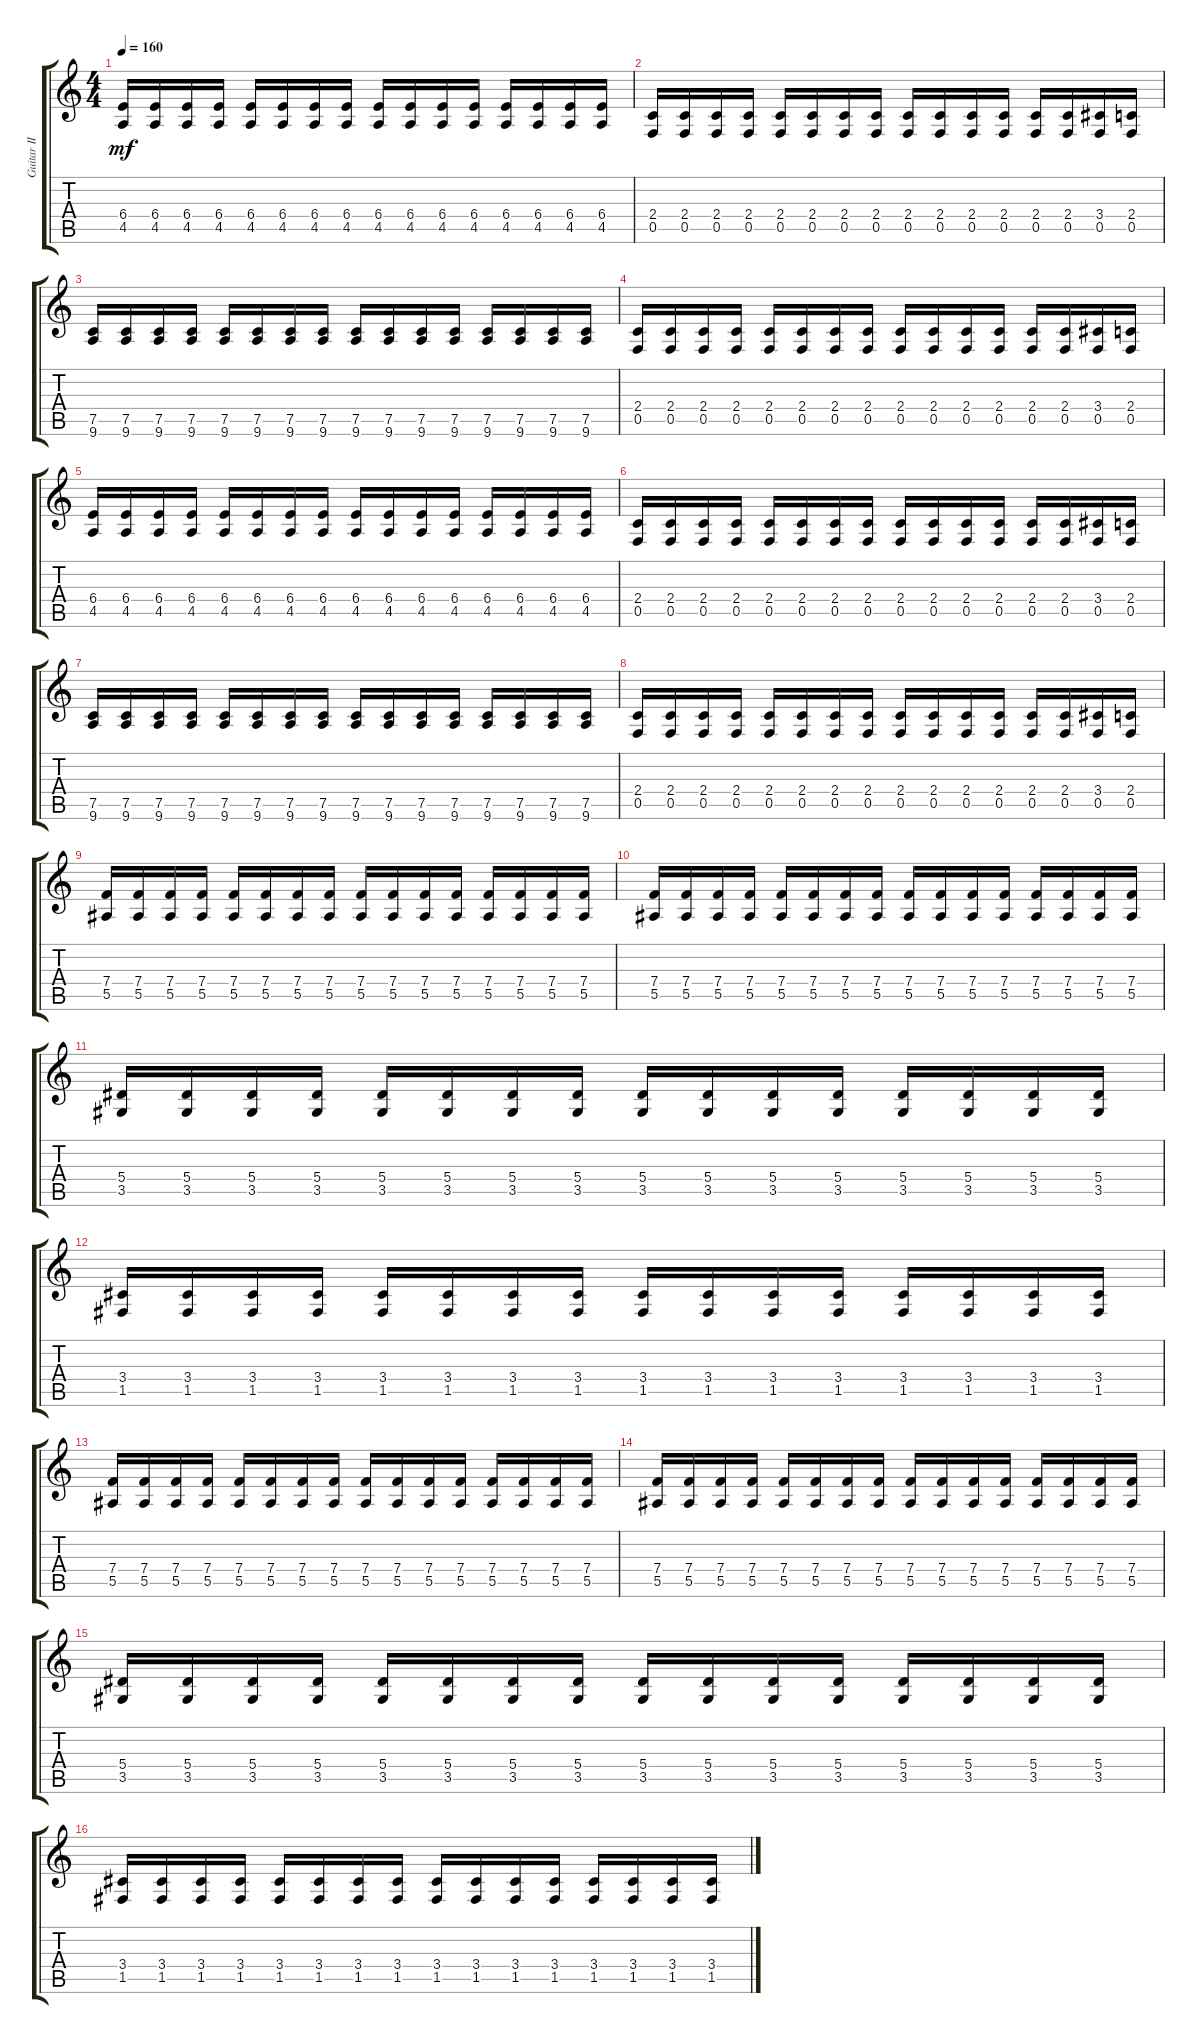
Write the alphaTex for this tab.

\track ("Guitar II" "Guitar II") {instrument distortionguitar}
\staff {score tabs}
\tuning (C4 G3 Eb3 Bb2 F2 C2) {hide}
\ts (4 4)
\tempo 160
\clef g2
\ks c
(6.4 4.5).16{dy mf} (6.4 4.5).16 (6.4 4.5).16 (6.4 4.5).16 (6.4 4.5).16 (6.4 4.5).16 (6.4 4.5).16 (6.4 4.5).16 (6.4 4.5).16 (6.4 4.5).16 (6.4 4.5).16 (6.4 4.5).16 (6.4 4.5).16 (6.4 4.5).16 (6.4 4.5).16 (6.4 4.5).16 |
(2.4 0.5).16 (2.4 0.5).16 (2.4 0.5).16 (2.4 0.5).16 (2.4 0.5).16 (2.4 0.5).16 (2.4 0.5).16 (2.4 0.5).16 (2.4 0.5).16 (2.4 0.5).16 (2.4 0.5).16 (2.4 0.5).16 (2.4 0.5).16 (2.4 0.5).16 (3.4 0.5).16 (2.4 0.5).16 |
(7.5 9.6).16 (7.5 9.6).16 (7.5 9.6).16 (7.5 9.6).16 (7.5 9.6).16 (7.5 9.6).16 (7.5 9.6).16 (7.5 9.6).16 (7.5 9.6).16 (7.5 9.6).16 (7.5 9.6).16 (7.5 9.6).16 (7.5 9.6).16 (7.5 9.6).16 (7.5 9.6).16 (7.5 9.6).16 |
(2.4 0.5).16 (2.4 0.5).16 (2.4 0.5).16 (2.4 0.5).16 (2.4 0.5).16 (2.4 0.5).16 (2.4 0.5).16 (2.4 0.5).16 (2.4 0.5).16 (2.4 0.5).16 (2.4 0.5).16 (2.4 0.5).16 (2.4 0.5).16 (2.4 0.5).16 (3.4 0.5).16 (2.4 0.5).16 |
(6.4 4.5).16 (6.4 4.5).16 (6.4 4.5).16 (6.4 4.5).16 (6.4 4.5).16 (6.4 4.5).16 (6.4 4.5).16 (6.4 4.5).16 (6.4 4.5).16 (6.4 4.5).16 (6.4 4.5).16 (6.4 4.5).16 (6.4 4.5).16 (6.4 4.5).16 (6.4 4.5).16 (6.4 4.5).16 |
(2.4 0.5).16 (2.4 0.5).16 (2.4 0.5).16 (2.4 0.5).16 (2.4 0.5).16 (2.4 0.5).16 (2.4 0.5).16 (2.4 0.5).16 (2.4 0.5).16 (2.4 0.5).16 (2.4 0.5).16 (2.4 0.5).16 (2.4 0.5).16 (2.4 0.5).16 (3.4 0.5).16 (2.4 0.5).16 |
(7.5 9.6).16 (7.5 9.6).16 (7.5 9.6).16 (7.5 9.6).16 (7.5 9.6).16 (7.5 9.6).16 (7.5 9.6).16 (7.5 9.6).16 (7.5 9.6).16 (7.5 9.6).16 (7.5 9.6).16 (7.5 9.6).16 (7.5 9.6).16 (7.5 9.6).16 (7.5 9.6).16 (7.5 9.6).16 |
(2.4 0.5).16 (2.4 0.5).16 (2.4 0.5).16 (2.4 0.5).16 (2.4 0.5).16 (2.4 0.5).16 (2.4 0.5).16 (2.4 0.5).16 (2.4 0.5).16 (2.4 0.5).16 (2.4 0.5).16 (2.4 0.5).16 (2.4 0.5).16 (2.4 0.5).16 (3.4 0.5).16 (2.4 0.5).16 |
(7.4 5.5).16 (7.4 5.5).16 (7.4 5.5).16 (7.4 5.5).16 (7.4 5.5).16 (7.4 5.5).16 (7.4 5.5).16 (7.4 5.5).16 (7.4 5.5).16 (7.4 5.5).16 (7.4 5.5).16 (7.4 5.5).16 (7.4 5.5).16 (7.4 5.5).16 (7.4 5.5).16 (7.4 5.5).16 |
(7.4 5.5).16 (7.4 5.5).16 (7.4 5.5).16 (7.4 5.5).16 (7.4 5.5).16 (7.4 5.5).16 (7.4 5.5).16 (7.4 5.5).16 (7.4 5.5).16 (7.4 5.5).16 (7.4 5.5).16 (7.4 5.5).16 (7.4 5.5).16 (7.4 5.5).16 (7.4 5.5).16 (7.4 5.5).16 |
(5.4 3.5).16 (5.4 3.5).16 (5.4 3.5).16 (5.4 3.5).16 (5.4 3.5).16 (5.4 3.5).16 (5.4 3.5).16 (5.4 3.5).16 (5.4 3.5).16 (5.4 3.5).16 (5.4 3.5).16 (5.4 3.5).16 (5.4 3.5).16 (5.4 3.5).16 (5.4 3.5).16 (5.4 3.5).16 |
(3.4 1.5).16 (3.4 1.5).16 (3.4 1.5).16 (3.4 1.5).16 (3.4 1.5).16 (3.4 1.5).16 (3.4 1.5).16 (3.4 1.5).16 (3.4 1.5).16 (3.4 1.5).16 (3.4 1.5).16 (3.4 1.5).16 (3.4 1.5).16 (3.4 1.5).16 (3.4 1.5).16 (3.4 1.5).16 |
(7.4 5.5).16 (7.4 5.5).16 (7.4 5.5).16 (7.4 5.5).16 (7.4 5.5).16 (7.4 5.5).16 (7.4 5.5).16 (7.4 5.5).16 (7.4 5.5).16 (7.4 5.5).16 (7.4 5.5).16 (7.4 5.5).16 (7.4 5.5).16 (7.4 5.5).16 (7.4 5.5).16 (7.4 5.5).16 |
(7.4 5.5).16 (7.4 5.5).16 (7.4 5.5).16 (7.4 5.5).16 (7.4 5.5).16 (7.4 5.5).16 (7.4 5.5).16 (7.4 5.5).16 (7.4 5.5).16 (7.4 5.5).16 (7.4 5.5).16 (7.4 5.5).16 (7.4 5.5).16 (7.4 5.5).16 (7.4 5.5).16 (7.4 5.5).16 |
(5.4 3.5).16 (5.4 3.5).16 (5.4 3.5).16 (5.4 3.5).16 (5.4 3.5).16 (5.4 3.5).16 (5.4 3.5).16 (5.4 3.5).16 (5.4 3.5).16 (5.4 3.5).16 (5.4 3.5).16 (5.4 3.5).16 (5.4 3.5).16 (5.4 3.5).16 (5.4 3.5).16 (5.4 3.5).16 |
(3.4 1.5).16 (3.4 1.5).16 (3.4 1.5).16 (3.4 1.5).16 (3.4 1.5).16 (3.4 1.5).16 (3.4 1.5).16 (3.4 1.5).16 (3.4 1.5).16 (3.4 1.5).16 (3.4 1.5).16 (3.4 1.5).16 (3.4 1.5).16 (3.4 1.5).16 (3.4 1.5).16 (3.4 1.5).16
